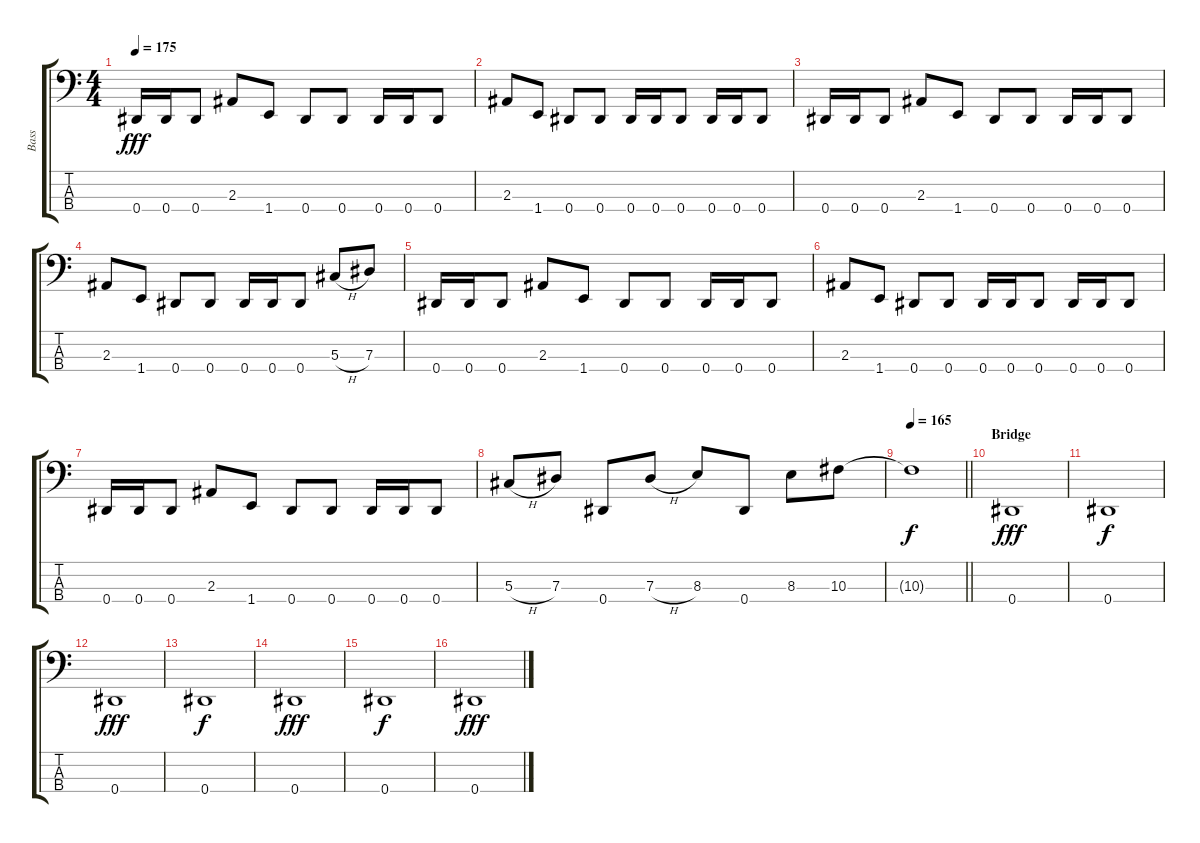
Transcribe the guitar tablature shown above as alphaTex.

\track ("Bass" "Bass") {instrument electricbassfinger}
\staff {score tabs}
\tuning (Gb2 Db2 Ab1 Eb1) {hide}
\ts (4 4)
\tempo 175
\clef f4
\ks c
0.4.16{dy fff} 0.4.16 0.4.8 2.3.8 1.4.8 0.4.8 0.4.8 0.4.16 0.4.16 0.4.8 |
2.3.8 1.4.8 0.4.8 0.4.8 0.4.16 0.4.16 0.4.8 0.4.16 0.4.16 0.4.8 |
0.4.16 0.4.16 0.4.8 2.3.8 1.4.8 0.4.8 0.4.8 0.4.16 0.4.16 0.4.8 |
2.3.8 1.4.8 0.4.8 0.4.8 0.4.16 0.4.16 0.4.8 5.3{h}.8 7.3.8 |
0.4.16 0.4.16 0.4.8 2.3.8 1.4.8 0.4.8 0.4.8 0.4.16 0.4.16 0.4.8 |
2.3.8 1.4.8 0.4.8 0.4.8 0.4.16 0.4.16 0.4.8 0.4.16 0.4.16 0.4.8 |
0.4.16 0.4.16 0.4.8 2.3.8 1.4.8 0.4.8 0.4.8 0.4.16 0.4.16 0.4.8 |
5.3{h}.8 7.3.8 0.4.8 7.3{h}.8 8.3.8 0.4.8 8.3.8 10.3.8 |
\tempo 165
\barLineRight lightlight
10.3{t}.1{dy f} |
\section ("" "Bridge")
0.4.1{dy fff} |
0.4.1{dy f} |
0.4.1{dy fff} |
0.4.1{dy f} |
0.4.1{dy fff} |
0.4.1{dy f} |
0.4.1{dy fff}
